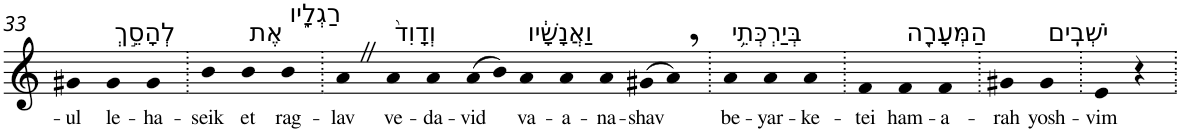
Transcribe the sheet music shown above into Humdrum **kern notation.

**kern	**text
*part1	*part1
*staff1	*staff1
*I"Piano	*
*I'Pno	*
!!LO:PB:g=z
*clefG2	*
*k[]	*
=33	=33
!	!LO:LY:b
4g#X	-ul
!LO:TX:a:t=לְהָסֵ֣ךְ	!
!	!LO:LY:b
4g#	le-
!	!LO:LY:b
4g#	-ha-
=34.	=34.
!	!LO:LY:b
4b	-seik
!LO:TX:a:t=אֶת	!
!	!LO:LY:b
4b	et
!LO:TX:a:t=רַגְלָ֑יו	!
!	!LO:LY:b
4b	rag-
=35.	=35.
!	!LO:LY:b
4aZ	-lav
!LO:TX:a:t=וְדָוִד֙	!
!	!LO:LY:b
4a	ve-
!	!LO:LY:b
4a	-da-
!	!LO:LY:b
(>8a	-vid
8b)	.
!LO:TX:a:t=וַאֲנָשָׁ֔יו	!
!	!LO:LY:b
4a	va-
!	!LO:LY:b
4a	-a-
!	!LO:LY:b
4a	-na-
!	!LO:LY:b
(>8g#X	-shav
8a,)	.
=36.	=36.
!LO:TX:a:t=בְּיַרְכְּתֵ֥י	!
!	!LO:LY:b
4a	be-
!	!LO:LY:b
4a	-yar-
!	!LO:LY:b
4a	-ke-
=37.	=37.
!	!LO:LY:b
4f	-tei
!LO:TX:a:t=הַמְּעָרָ֖ה	!
!	!LO:LY:b
4f	ham-
!	!LO:LY:b
4f	-a-
=38.	=38.
!	!LO:LY:b
4g#X	-rah
!LO:TX:a:t=יֹשְׁבִֽים	!
!	!LO:LY:b
4g#	yosh-
=39.	=39.
!	!LO:LY:b
4e	-vim
4r	.
=.	=.
*-	*-
